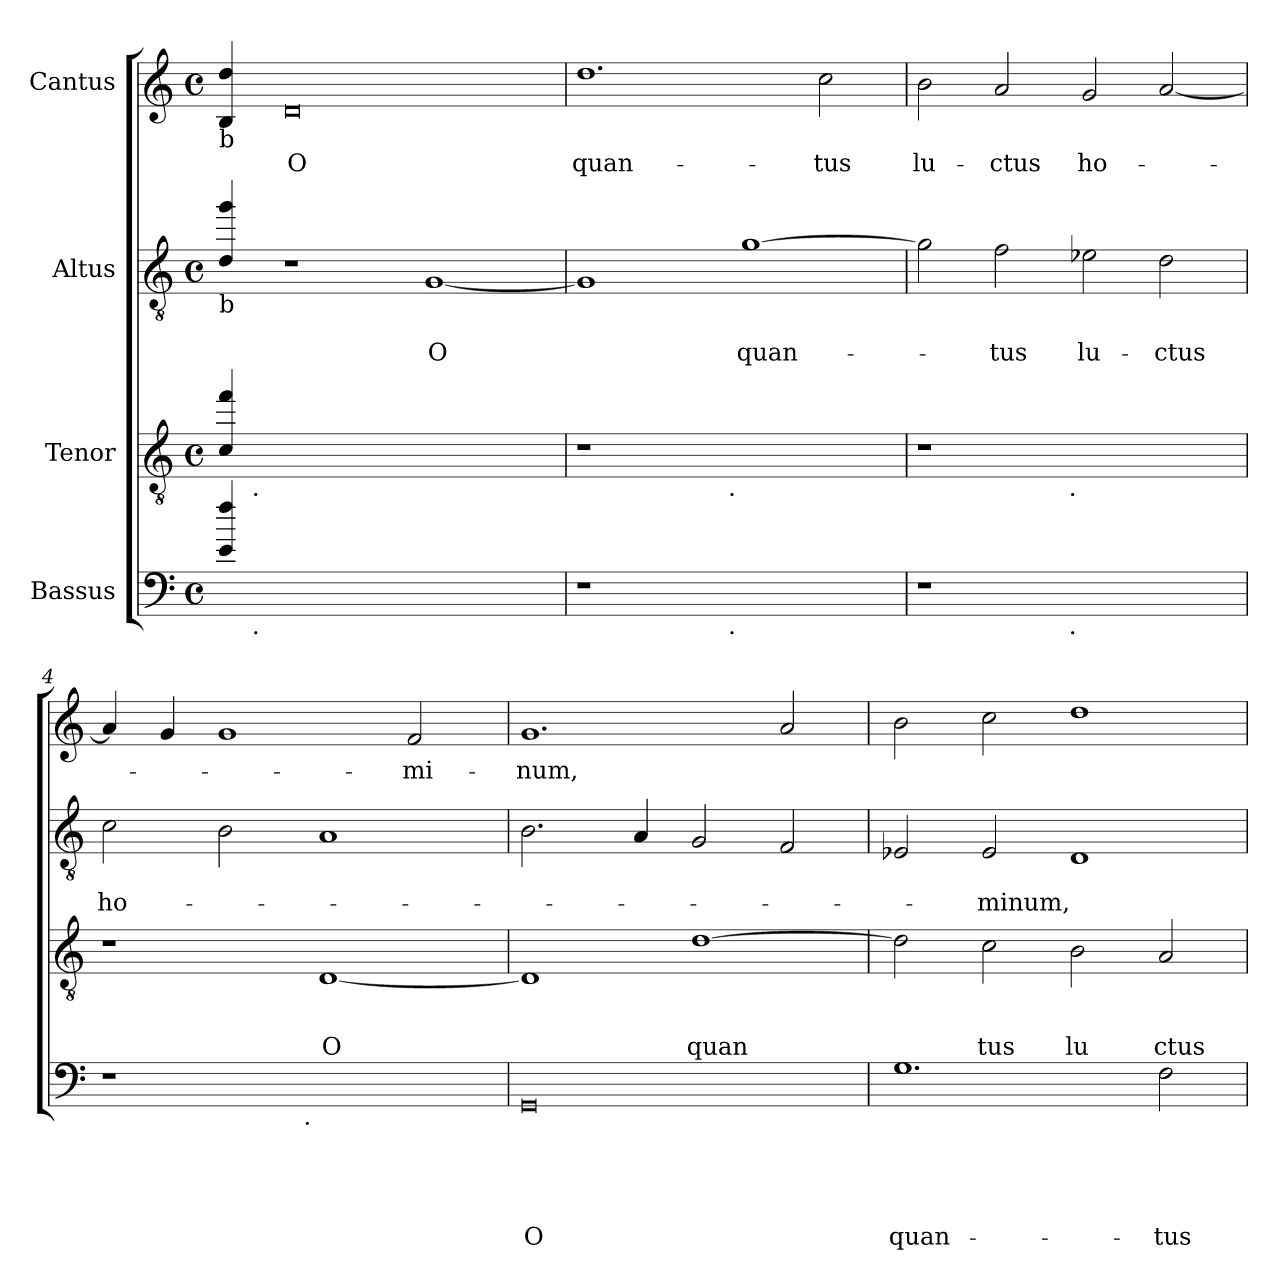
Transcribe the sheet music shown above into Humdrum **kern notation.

**kern	**text	**text	**text	**text	**text	**kern	**text	**text	**text	**kern	**text	**text	**kern	**text
*part4	*part4	*part4	*part4	*part4	*part4	*part3	*part3	*part3	*part3	*part2	*part2	*part2	*part1	*part1
*staff4	*staff4	*staff4	*staff4	*staff4	*staff4	*staff3	*staff3	*staff3	*staff3	*staff2	*staff2	*staff2	*staff1	*staff1
*I"Bassus	*	*	*	*	*	*I"Tenor	*	*	*	*I"Altus	*	*	*I"Cantus	*
*clefF4	*	*	*	*	*	*clefGv2	*	*	*	*clefGv2	*	*	*clefG2	*
*k[]	*	*	*	*	*	*k[]	*	*	*	*k[]	*	*	*k[]	*
*C:	*	*	*	*	*	*C:	*	*	*	*C:	*	*	*C:	*
*M4/4	*	*	*	*	*	*M4/4	*	*	*	*M4/4	*	*	*M4/4	*
*met(c)	*	*	*	*	*	*met(c)	*	*	*	*met(c)	*	*	*met(c)	*
=1	=1	=1	=1	=1	=1	=1	=1	=1	=1	=1	=1	=1	=1	=1
!	!	!	!	!	!	!	!	!	!	!	!	!	!LO:TX:b:t=b	!
!	!	!	!	!	!	!	!	!	!	!LO:TX:b:t=b	!	!	!	!
!	!	!	!	!	!	!LO:TX:b:t=b	!	!	!	!	!	!	!	!
!LO:TX:b:t=b	!	!	!	!	!	!	!	!	!	!	!	!	!	!
*^	*	*	*	*	*	*^	*	*	*	*	*	*	*	*
4e/ 4ff/	8ryy	.	.	.	.	.	4c/ 4ff/	8ryy	.	.	.	4d/ 4gg/	.	.	4B/ 4dd/	.
!	!	!	!	!	!	!	!	!LO:TX:b:t=.	!	!	!	!	!	!	!	!
!	!LO:TX:b:t=.	!	!	!	!	!	!	!	!	!	!	!	!	!	!	!
.	1ryy	.	.	.	.	.	.	1ryy	.	.	.	.	.	.	.	.
!	!	!	!	!	!	!	!	!	!	!	!	!	!	!	!	!LO:LY:b
0ryy	.	.	.	.	.	.	0ryy	.	.	.	.	1r	.	.	0d	O
.	1ryy	.	.	.	.	.	.	1ryy	.	.	.	.	.	.	.	.
!	!	!	!	!	!	!	!	!	!	!	!	!	!	!LO:LY:b	!	!
.	.	.	.	.	.	.	.	.	.	.	.	[<1G	.	O	.	.
.	8ryy	.	.	.	.	.	.	8ryy	.	.	.	.	.	.	.	.
=2	=2	=2	=2	=2	=2	=2	=2	=2	=2	=2	=2	=2	=2	=2	=2	=2
!	!	!	!	!	!	!	!	!	!	!	!	!	!	!	!	!LO:LY:b
1r	2ryy	.	.	.	.	.	1r	2ryy	.	.	.	1G]	.	.	1.dd	quan-
.	4...ryy	.	.	.	.	.	.	4...ryy	.	.	.	.	.	.	.	.
!	!	!	!	!	!	!	!	!LO:TX:b:t=.	!	!	!	!	!	!	!	!
!	!LO:TX:b:t=.	!	!	!	!	!	!	!	!	!	!	!	!	!	!	!
.	1ryy	.	.	.	.	.	.	1ryy	.	.	.	.	.	.	.	.
!	!	!	!	!	!	!	!	!	!	!	!	!	!	!LO:LY:b	!	!
1ryy	.	.	.	.	.	.	1ryy	.	.	.	.	[>1g	.	quan-	.	.
!	!	!	!	!	!	!	!	!	!	!	!	!	!	!	!	!LO:LY:b
.	.	.	.	.	.	.	.	.	.	.	.	.	.	.	2cc\	-tus
.	32ryy	.	.	.	.	.	.	32ryy	.	.	.	.	.	.	.	.
=3	=3	=3	=3	=3	=3	=3	=3	=3	=3	=3	=3	=3	=3	=3	=3	=3
!	!	!	!	!	!	!	!	!	!	!	!	!	!	!	!	!LO:LY:b
1r	2ryy	.	.	.	.	.	1r	2ryy	.	.	.	2g\]	.	.	2b\	lu-
!	!	!	!	!	!	!	!	!	!	!	!	!	!	!LO:LY:b	!	!LO:LY:b
.	4...ryy	.	.	.	.	.	.	4...ryy	.	.	.	2f\	.	-tus	2a/	-ctus
!	!	!	!	!	!	!	!	!LO:TX:b:t=.	!	!	!	!	!	!	!	!
!	!LO:TX:b:t=.	!	!	!	!	!	!	!	!	!	!	!	!	!	!	!
.	1ryy	.	.	.	.	.	.	1ryy	.	.	.	.	.	.	.	.
!	!	!	!	!	!	!	!	!	!	!	!	!	!	!LO:LY:b	!	!LO:LY:b
1ryy	.	.	.	.	.	.	1ryy	.	.	.	.	2e-X\	.	lu-	2g/	ho-
!	!	!	!	!	!	!	!	!	!	!	!	!	!	!LO:LY:b	!	!
.	.	.	.	.	.	.	.	.	.	.	.	2d\	.	-ctus	[<2a/	.
.	32ryy	.	.	.	.	.	.	32ryy	.	.	.	.	.	.	.	.
=4	=4	=4	=4	=4	=4	=4	=4	=4	=4	=4	=4	=4	=4	=4	=4	=4
!	!	!	!	!	!	!	!	!	!	!	!	!	!	!LO:LY:b	!	!
*	*	*	*	*	*	*	*v	*v	*	*	*	*	*	*	*	*
1r	2ryy	.	.	.	.	.	1r	.	.	.	2c\	.	ho-	4a/]	.
.	.	.	.	.	.	.	.	.	.	.	.	.	.	4g/	.
.	4...ryy	.	.	.	.	.	.	.	.	.	2B\	.	.	1g	.
!	!LO:TX:b:t=.	!	!	!	!	!	!	!	!	!	!	!	!	!	!
.	1ryy	.	.	.	.	.	.	.	.	.	.	.	.	.	.
!	!	!	!	!	!	!	!	!	!	!LO:LY:b	!	!	!	!	!
1ryy	.	.	.	.	.	.	[<1D	.	.	O	1A	.	.	.	.
!	!	!	!	!	!	!	!	!	!	!	!	!	!	!	!LO:LY:b
.	.	.	.	.	.	.	.	.	.	.	.	.	.	2f/	-mi-
.	32ryy	.	.	.	.	.	.	.	.	.	.	.	.	.	.
=5	=5	=5	=5	=5	=5	=5	=5	=5	=5	=5	=5	=5	=5	=5	=5
!	!	!	!	!	!	!LO:LY:b	!	!	!	!	!	!	!	!	!LO:LY:b
*v	*v	*	*	*	*	*	*	*	*	*	*	*	*	*	*
0GG	.	.	.	.	O	1D]	.	.	.	2.B\	.	.	1.g	-num,
.	.	.	.	.	.	.	.	.	.	4A/	.	.	.	.
!	!	!	!	!	!	!	!	!	!LO:LY:b	!	!	!	!	!
.	.	.	.	.	.	[>1d	.	.	quan	2G/	.	.	.	.
.	.	.	.	.	.	.	.	.	.	2F/	.	.	2a/	.
=6	=6	=6	=6	=6	=6	=6	=6	=6	=6	=6	=6	=6	=6	=6
!	!	!	!	!	!LO:LY:b	!	!	!	!	!	!	!	!	!
1.G	.	.	.	.	quan-	2d\]	.	.	.	2E-X/	.	.	2b\	.
!	!	!	!	!	!	!	!	!	!LO:LY:b	!	!	!LO:LY:b	!	!
.	.	.	.	.	.	2c\	.	.	tus	2E-/	.	-minum,	2cc\	.
!	!	!	!	!	!	!	!	!	!LO:LY:b	!	!	!	!	!
.	.	.	.	.	.	2B\	.	.	lu	1D	.	.	1dd	.
!	!	!	!	!	!LO:LY:b	!	!	!	!LO:LY:b	!	!	!	!	!
2F\	.	.	.	.	-tus	2A/	.	.	ctus	.	.	.	.	.
=	=	=	=	=	=	=	=	=	=	=	=	=	=	=
*-	*-	*-	*-	*-	*-	*-	*-	*-	*-	*-	*-	*-	*-	*-
